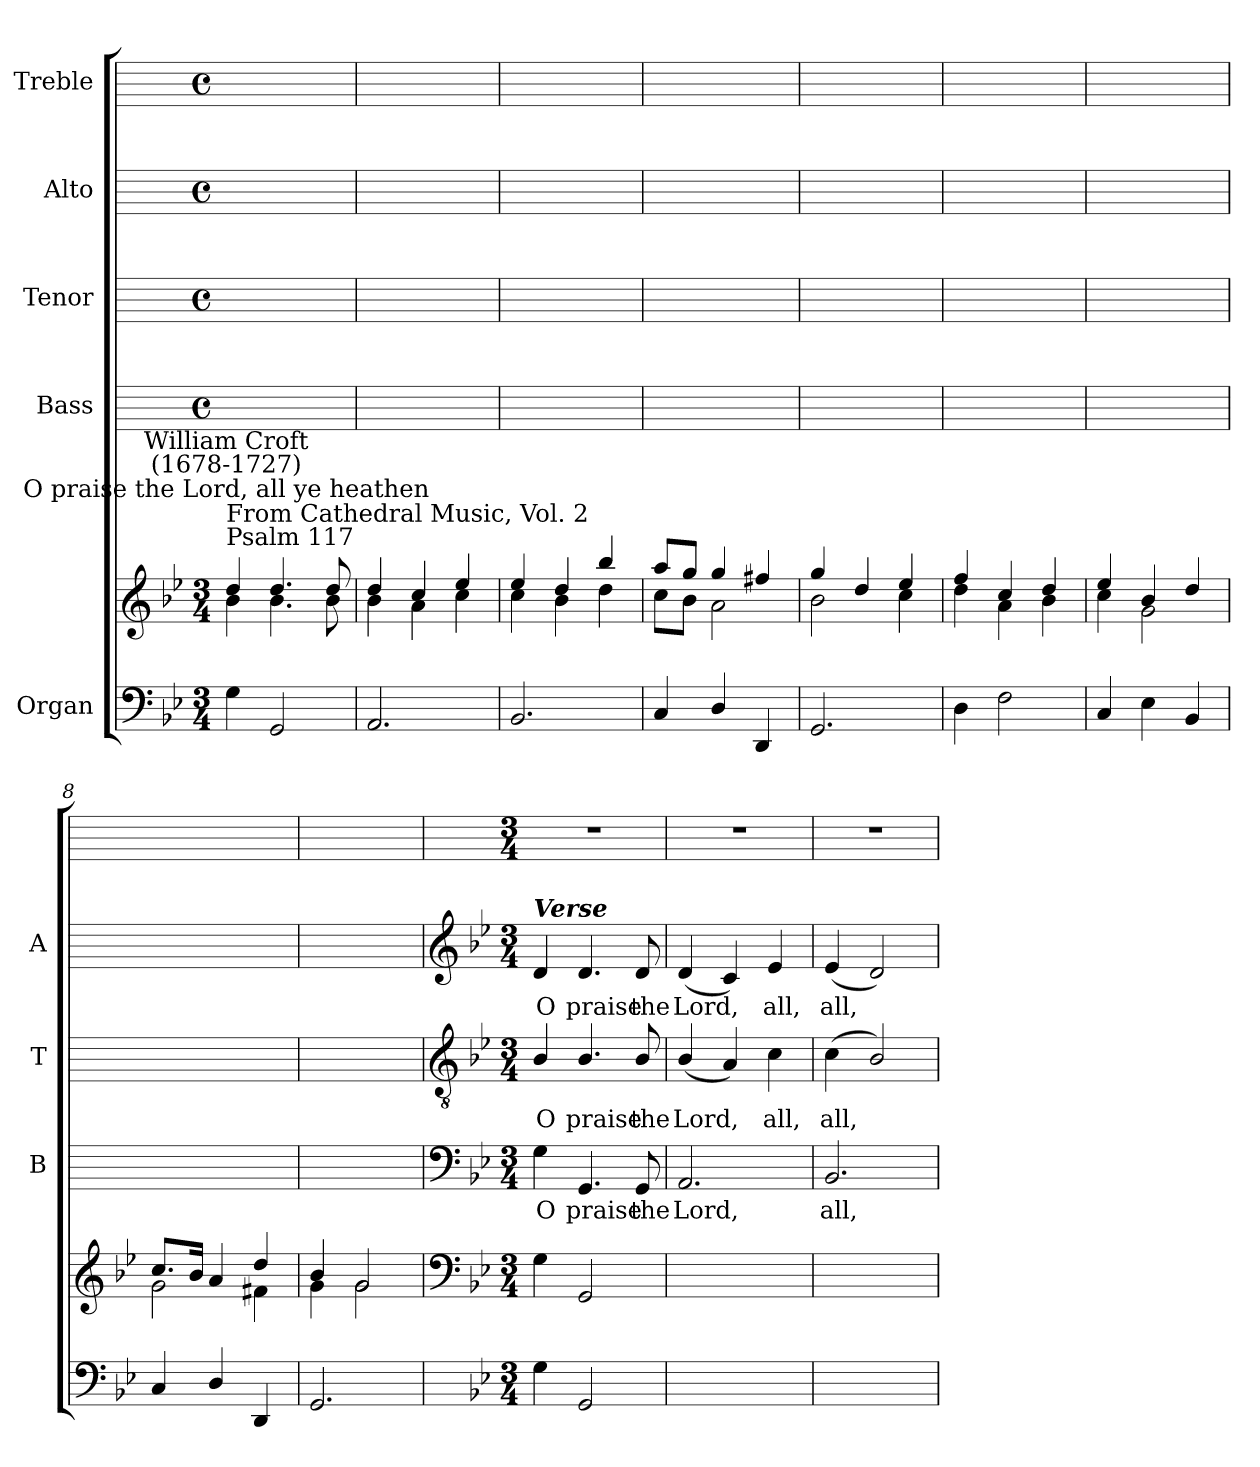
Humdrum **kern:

**kern	**text	**text	**text	**kern	**text	**text	**text	**kern	**text	**kern	**text	**kern	**text	**kern
*part5	*part5	*part5	*part5	*part5	*part5	*part5	*part5	*part4	*part4	*part3	*part3	*part2	*part2	*part1
*staff6	*staff6	*staff6	*staff6	*staff5	*staff5	*staff5	*staff5	*staff4	*staff4	*staff3	*staff3	*staff2	*staff2	*staff1
*I"Organ	*	*	*	*	*	*	*	*I"Bass	*	*I"Tenor	*	*I"Alto	*	*I"Treble
*	*	*	*	*	*	*	*	*I'B	*	*I'T	*	*I'A	*	*
*clefF4	*	*	*	*clefG2	*	*	*	*	*	*	*	*	*	*
*k[b-e-]	*	*	*	*k[b-e-]	*	*	*	*	*	*	*	*	*	*
*B-:	*	*	*	*B-:	*	*	*	*	*	*	*	*	*	*
*M3/4	*	*	*	*M3/4	*	*	*	*M4/4	*	*M4/4	*	*M4/4	*	*M4/4
*	*	*	*	*	*	*	*	*met(c)	*	*met(c)	*	*met(c)	*	*met(c)
=1	=1	=1	=1	=1	=1	=1	=1	=1	=1	=1	=1	=1	=1	=1
*	*	*	*	*^	*	*	*	*	*	*	*	*	*	*
!	!	!	!	!LO:TX:a:t=From Cathedral Music, Vol. 2\nPsalm 117	!	!	!	!	!	!	!	!	!	!	!
!	!	!	!	!LO:TX:a:cj:t=O praise the Lord, all ye heathen	!	!	!	!	!	!	!	!	!	!	!
!	!	!	!	!LO:TX:a:cj:t=William Croft\n(1678-1727)	!	!	!	!	!	!	!	!	!	!	!
4G	.	.	.	4dd/	4b-\	.	.	.	2.r	.	2.r	.	2.r	.	2.r
2GG	.	.	.	4.dd/	4.b-\	.	.	.	.	.	.	.	.	.	.
.	.	.	.	8dd/	8b-\	.	.	.	.	.	.	.	.	.	.
=2	=2	=2	=2	=2	=2	=2	=2	=2	=2	=2	=2	=2	=2	=2	=2
2.AA	.	.	.	4dd/	4b-\	.	.	.	2.r	.	2.r	.	2.r	.	2.r
.	.	.	.	4cc/	4a\	.	.	.	.	.	.	.	.	.	.
.	.	.	.	4ee-/	4cc\	.	.	.	.	.	.	.	.	.	.
=3	=3	=3	=3	=3	=3	=3	=3	=3	=3	=3	=3	=3	=3	=3	=3
2.BB-	.	.	.	4ee-/	4cc\	.	.	.	2.r	.	2.r	.	2.r	.	2.r
.	.	.	.	4dd/	4b-\	.	.	.	.	.	.	.	.	.	.
.	.	.	.	4bb-/	4dd\	.	.	.	.	.	.	.	.	.	.
=4	=4	=4	=4	=4	=4	=4	=4	=4	=4	=4	=4	=4	=4	=4	=4
4C	.	.	.	8aa/L	8cc\L	.	.	.	2.r	.	2.r	.	2.r	.	2.r
.	.	.	.	8gg/J	8b-\J	.	.	.	.	.	.	.	.	.	.
4D/	.	.	.	4gg/	2a\	.	.	.	.	.	.	.	.	.	.
4DD	.	.	.	4ff#X/	.	.	.	.	.	.	.	.	.	.	.
=5	=5	=5	=5	=5	=5	=5	=5	=5	=5	=5	=5	=5	=5	=5	=5
2.GG	.	.	.	4gg/	2b-\	.	.	.	2.r	.	2.r	.	2.r	.	2.r
.	.	.	.	4dd/	.	.	.	.	.	.	.	.	.	.	.
.	.	.	.	4ee-/	4cc\	.	.	.	.	.	.	.	.	.	.
=6	=6	=6	=6	=6	=6	=6	=6	=6	=6	=6	=6	=6	=6	=6	=6
4D	.	.	.	4ff/	4dd\	.	.	.	2.r	.	2.r	.	2.r	.	2.r
2F	.	.	.	4cc/	4a\	.	.	.	.	.	.	.	.	.	.
.	.	.	.	4dd/	4b-\	.	.	.	.	.	.	.	.	.	.
=7	=7	=7	=7	=7	=7	=7	=7	=7	=7	=7	=7	=7	=7	=7	=7
4C	.	.	.	4ee-/	4cc\	.	.	.	2.r	.	2.r	.	2.r	.	2.r
4E-	.	.	.	4b-/	2g\	.	.	.	.	.	.	.	.	.	.
4BB-	.	.	.	4dd/	.	.	.	.	.	.	.	.	.	.	.
=8	=8	=8	=8	=8	=8	=8	=8	=8	=8	=8	=8	=8	=8	=8	=8
4C	.	.	.	8.cc/L	2g\	.	.	.	2.r	.	2.r	.	2.r	.	2.r
.	.	.	.	16b-/J	.	.	.	.	.	.	.	.	.	.	.
4D/	.	.	.	4a/	.	.	.	.	.	.	.	.	.	.	.
4DD	.	.	.	4dd/	4f#X\	.	.	.	.	.	.	.	.	.	.
=9	=9	=9	=9	=9	=9	=9	=9	=9	=9	=9	=9	=9	=9	=9	=9
2.GG	.	.	.	4b-/	4g\	.	.	.	2.r	.	2.r	.	2.r	.	2.r
.	.	.	.	2g/	2g\	.	.	.	.	.	.	.	.	.	.
*	*	*	*	*v	*v	*	*	*	*	*	*	*	*	*	*
!!LO:LB:g=z
=10	=10	=10	=10	=10	=10	=10	=10	=10	=10	=10	=10	=10	=10	=10
*	*	*	*	*clefF4	*	*	*	*clefF4	*	*clefGv2	*	*clefG2	*	*
*k[b-e-]	*	*	*	*k[b-e-]	*	*	*	*k[b-e-]	*	*k[b-e-]	*	*k[b-e-]	*	*
*B-:	*	*	*	*B-:	*	*	*	*B-:	*	*B-:	*	*B-:	*	*
*M3/4	*	*	*	*M3/4	*	*	*	*M3/4	*	*M3/4	*	*M3/4	*	*M3/4
*	*	*	*	*^	*	*	*	*	*	*	*	*	*	*
!	!	!	!	!	!	!	!	!	!	!	!	!	!LO:TX:a:Bi:t=Verse	!	!
!	!	!	!	!	!	!	!	!	!	!LO:LY:b	!	!LO:LY:b	!	!LO:LY:b	!
*	*	*	*	*v	*v	*	*	*	*	*	*	*	*	*	*
4G	.	.	.	4G	.	.	.	4G	O	4B-/	O	4d	O	2.r
!	!	!	!	!	!	!	!	!	!LO:LY:b	!	!LO:LY:b	!	!LO:LY:b	!
2GG	.	.	.	2GG	.	.	.	4.GG	praise	4.B-/	praise	4.d	praise	.
!	!	!	!	!	!	!	!	!	!LO:LY:b	!	!LO:LY:b	!	!LO:LY:b	!
.	.	.	.	.	.	.	.	8GG	the	8B-/	the	8d	the	.
=11	=11	=11	=11	=11	=11	=11	=11	=11	=11	=11	=11	=11	=11	=11
!	!LO:LY:b	!LO:LY:b	!LO:LY:b	!	!LO:LY:b	!LO:LY:b	!LO:LY:b	!	!LO:LY:b	!	!LO:LY:b	!	!LO:LY:b	!
[4AAyy	4	9	7	[4AAyy	4	9	7	2.AA	Lord,	(<4B-/	Lord,	(<4d	Lord,	2.r
!	!LO:LY:b	!LO:LY:b	!LO:LY:b	!	!LO:LY:b	!LO:LY:b	!LO:LY:b	!	!	!	!	!	!	!
4AAyy_	3	8	6	4AAyy_	3	8	6	.	.	4A)	.	4c)	.	.
!	!LO:LY:b	!	!	!	!LO:LY:b	!	!	!	!	!	!LO:LY:b	!	!LO:LY:b	!
4AAyy]	5	.	.	4AAyy]	5	.	.	.	.	4c	all,	4e-	all,	.
=12	=12	=12	=12	=12	=12	=12	=12	=12	=12	=12	=12	=12	=12	=12
!	!LO:LY:b	!LO:LY:b	!LO:LY:b	!	!LO:LY:b	!LO:LY:b	!LO:LY:b	!	!LO:LY:b	!	!LO:LY:b	!	!LO:LY:b	!
[4BB-yy	4	9	6	[4BB-yy	4	9	6	2.BB-	all,	(<4c	all,	(<4e-	all,	2.r
!	!LO:LY:b	!LO:LY:b	!	!	!LO:LY:b	!LO:LY:b	!	!	!	!	!	!	!	!
2BB-yy]	3	8	.	2BB-yy]	3	8	.	.	.	2B-/)	.	2d)	.	.
=	=	=	=	=	=	=	=	=	=	=	=	=	=	=
*-	*-	*-	*-	*-	*-	*-	*-	*-	*-	*-	*-	*-	*-	*-
